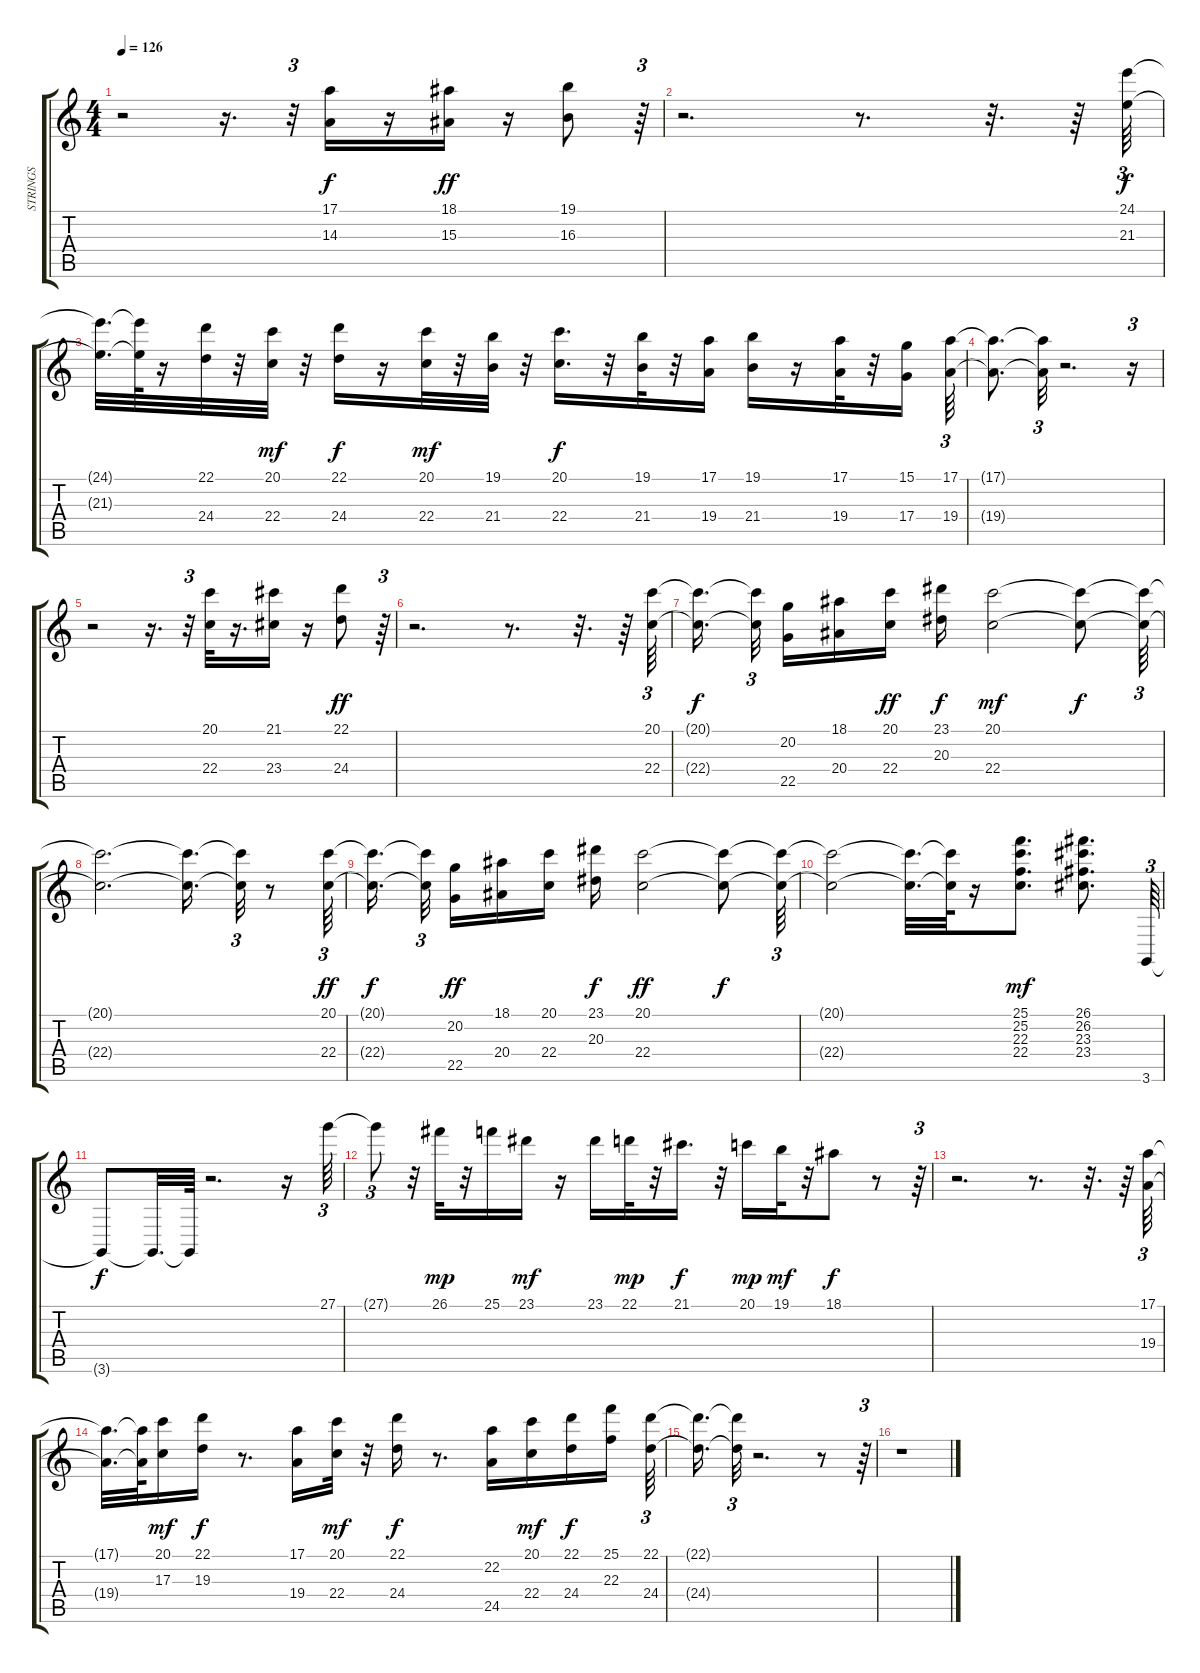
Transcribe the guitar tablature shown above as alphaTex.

\track ("STRINGS" "STRINGS") {instrument stringensemble1}
\staff {score tabs}
\tuning (E4 B3 G3 D3 A2 E2) {hide}
\ts (4 4)
\tempo 126
\clef g2
\ks c
r.2{dy fff} r.16{d} r.32{tu (3 2)} (17.1 14.3).16{dy f} r.16 (18.1 15.3).16{dy ff} r.16 (19.1 16.3).8 r.64{tu (3 2)} |
r.2{d} r.8{d} r.32{d} r.64 (24.1 21.3).64{tu (3 2) dy f} |
(24.1{t} 21.3{t}).32{d} (24.1{t} 21.3{t}).64 r.16 (22.1 24.4).32 r.32 (20.1 22.4).32{dy mf} r.32 (22.1 24.4).16{dy f} r.16 (20.1 22.4).32{dy mf} r.32 (19.1 21.4).32 r.32 (20.1 22.4).16{d dy f} r.32 (19.1 21.4).32 r.32 (17.1 19.4).16 (19.1 21.4).16 r.16 (17.1 19.4).32 r.32 (15.1 17.4).16 (17.1 19.4).64{tu (3 2)} |
(17.1{t} 19.4{t}).8{d} (17.1{t} 19.4{t}).32{tu (3 2)} r.2{d} r.16{tu (3 2)} |
r.2 r.16{d} r.32{tu (3 2)} (20.1 22.4).32 r.16{d} (21.1 23.4).16 r.16 (22.1 24.4).8{dy ff} r.64{tu (3 2)} |
r.2{d} r.8{d} r.32{d} r.64 (20.1 22.4).64{tu (3 2)} |
(20.1{t} 22.4{t}).16{d dy f} (20.1{t} 22.4{t}).32{tu (3 2)} (20.2 22.5).16 (18.1 20.4).16 (20.1 22.4).16{dy ff} (23.1 20.3).16{dy f} (20.1 22.4).2{dy mf} (20.1{t} 22.4{t}).8{dy f} (20.1{t} 22.4{t}).64{tu (3 2)} |
(20.1{t} 22.4{t}).2{d} (20.1{t} 22.4{t}).16{d} (20.1{t} 22.4{t}).32{tu (3 2)} r.8 (20.1 22.4).64{tu (3 2) dy ff} |
(20.1{t} 22.4{t}).16{d dy f} (20.1{t} 22.4{t}).32{tu (3 2)} (20.2 22.5).16{dy ff} (18.1 20.4).16 (20.1 22.4).16 (23.1 20.3).16{dy f} (20.1 22.4).2{dy ff} (20.1{t} 22.4{t}).8{dy f} (20.1{t} 22.4{t}).64{tu (3 2)} |
(20.1{t} 22.4{t}).2 (20.1{t} 22.4{t}).32{d} (20.1{t} 22.4{t}).64 r.16 (25.1 25.2 22.3 22.4).8{d dy mf} (26.1 26.2 23.3 23.4).8{d} 3.6.64{tu (3 2)} |
3.6{t}.8{dy f} 3.6{t}.32{d} 3.6{t}.64 r.2{d} r.16 27.1.64{tu (3 2)} |
27.1{t}.8{tu (3 2)} r.32 26.1.32{dy mp} r.32 25.1.16 23.1.16{dy mf} r.16 23.1.16 22.1.32{dy mp} r.32 21.1.16{d dy f} r.32 20.1.16{dy mp} 19.1.32{dy mf} r.32 18.1.8{dy f} r.8 r.64{tu (3 2)} |
r.2{d} r.8{d} r.32{d} r.64 (17.1 19.4).64{tu (3 2)} |
(17.1{t} 19.4{t}).32{d} (17.1{t} 19.4{t}).64 (20.1 17.3).16{dy mf} (22.1 19.3).16{dy f} r.8{d} (17.1 19.4).16 (20.1 22.4).32{dy mf} r.32 (22.1 24.4).16{dy f} r.8{d} (22.2 24.5).16 (20.1 22.4).16{dy mf} (22.1 24.4).16{dy f} (25.1 22.3).16 (22.1 24.4).64{tu (3 2)} |
(22.1{t} 24.4{t}).16{d} (22.1{t} 24.4{t}).32{tu (3 2)} r.2{d} r.8 r.64{tu (3 2)} |
r.1
